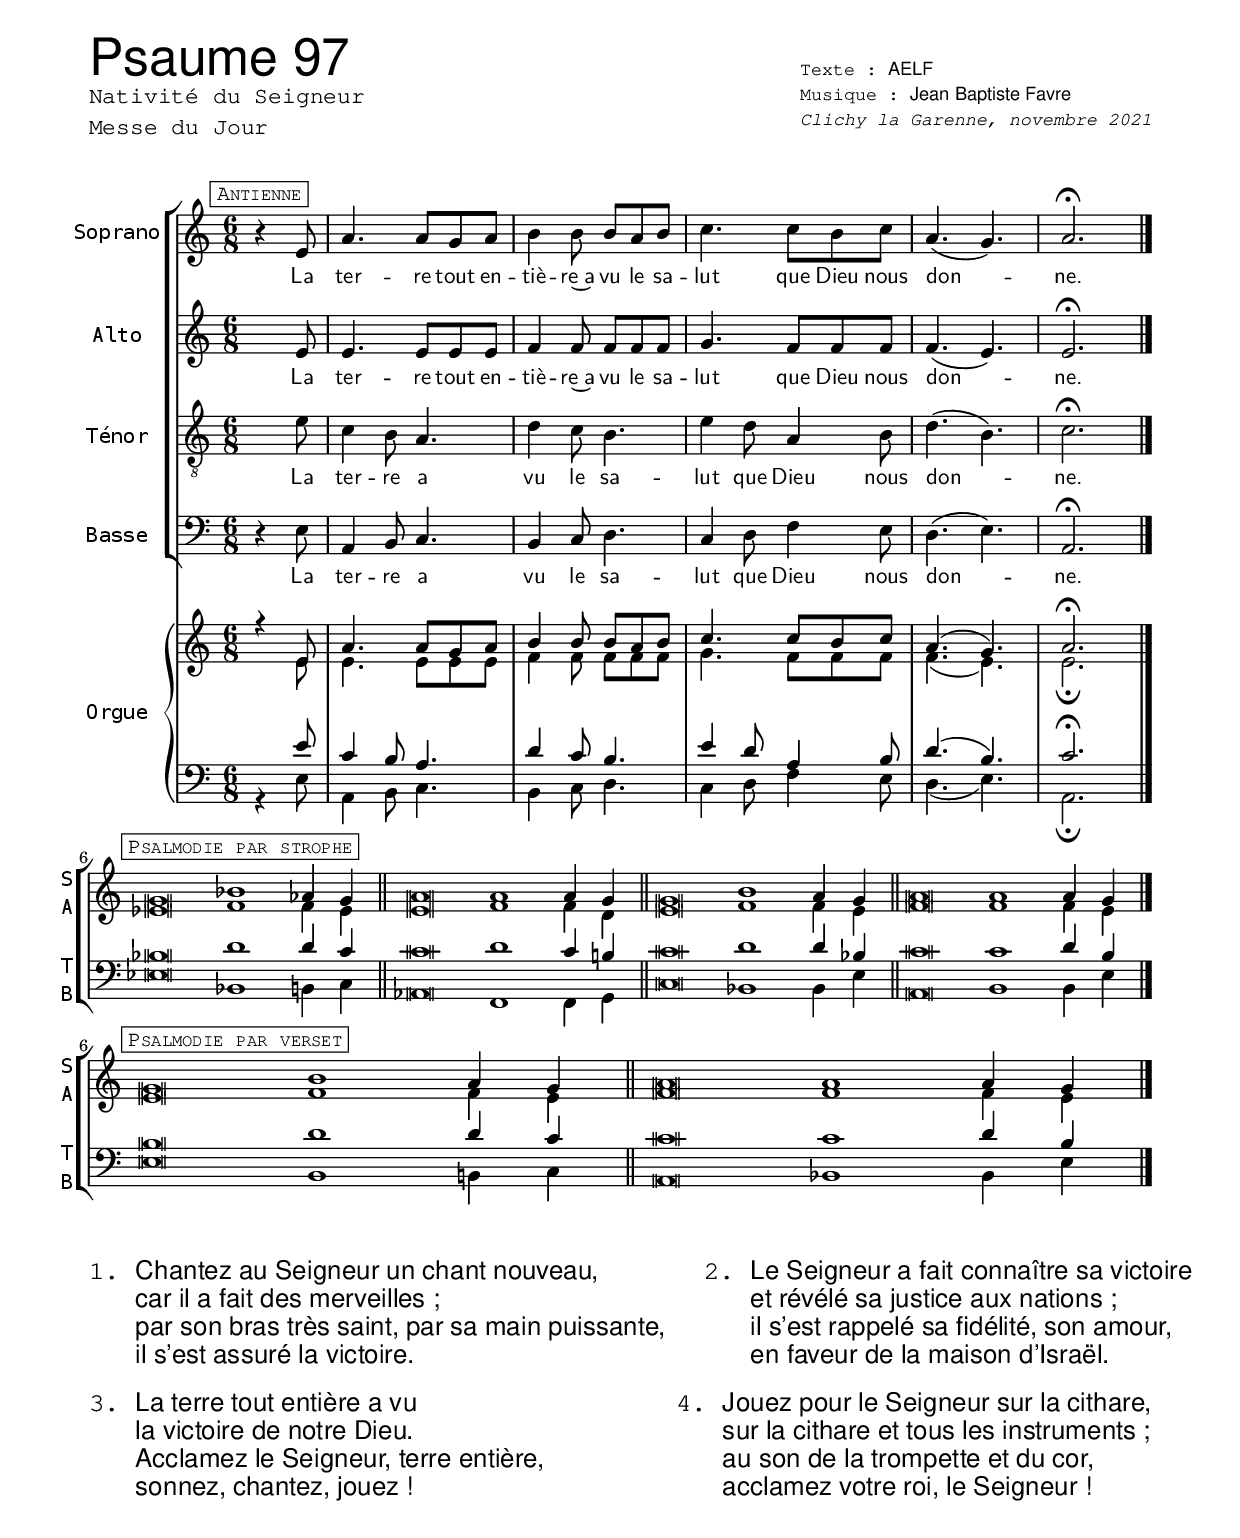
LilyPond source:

\version "2.18.2"
\language "english"
\include "../libs/commonFunctions.ily"

tempoVerseRallentando = {
  \set Score.tempoHideNote = ##t
  \tempo 4=60
}
tempoVerseAcelerando = {
  \set Score.tempoHideNote = ##t
  \tempo 2=120
}

scoreHeader = \header {
  title = "Psaume 97"
  subtitle = \markup { \column { "Nativité du Seigneur" "Messe du Jour" }}
  composer = "Jean Baptiste Favre"
  poet = "AELF"
  date = "Clichy la Garenne, novembre 2021"
}

global = {
  \key a \minor
  \time 6/8
}

%%%%%%%%%%%%%%%%%%%%%%%%%%%%%%
%%%%%%%%%% Antiphon %%%%%%%%%%
%%%%%%%%%%%%%%%%%%%%%%%%%%%%%%

antiphonRythm = {
 \partial 4. s4. s2.*5 \bar "|." \break
}
antiphonMusicSoprano = \relative c' {
  \markCustom "Antienne"
  \partial 4. r4 e8 a4. a8 g a b4 b8 b a b c4. c8 b c a4. (g) a2.
  }

antiphonMusicAlto = \relative c' {
  \partial 4. s4 e8 e4. e8 e e f4 f8 f f f g4. f8 f f f4. (e4.) e2.
  }

antiphonMusicTenor =  \relative c' {
  \partial 4. s4 e8 c4 b8 a4. d4 c8 b4. e4 d8 a4 b8 d4. (b4.) c2.
  }

antiphonMusicBass =  \relative c {
  \partial 4. r4 e8 a,4 b8 c4. b4 c8 d4. c4 d8 f4 e8 d4. (e) a,2.
  }

antiphonLyrics = \lyricmode {
  La ter -- re tout en -- tiè -- re~a vu le sa -- lut que Dieu nous don -- ne.
  }

antiphonLyricsSoprano = \antiphonLyrics
antiphonLyricsAlto = \antiphonLyrics
antiphonLyricsTenor = \lyricmode {
  La ter -- re a vu le sa -- lut que Dieu nous don -- ne.
  }
antiphonLyricsBass = \antiphonLyricsTenor

%%%%%%%%%%%%%%%%%%%%%%%%%%%%%%%%%%%%%%%%%%%%%%
%%%%%%%%%%          Verses          %%%%%%%%%%
%%%%%%%%%%%%%%%%%%%%%%%%%%%%%%%%%%%%%%%%%%%%%%
verseStropheRythm = {
  \accidentalStyle forget
  \once \override Score.RehearsalMark.break-align-symbols = #'(clef)
  \markCustom "Psalmodie par strophe" \cadenzaOn
  \tempoVerseAcelerando s\breve s1 \tempoVerseRallentando s4 s4 \bar "||"
  \tempoVerseAcelerando s\breve s1 \tempoVerseRallentando s4 s4 \bar "||"
  \tempoVerseAcelerando s\breve s1 \tempoVerseRallentando s4 s4 \bar "||"
  \tempoVerseAcelerando s\breve s1 \tempoVerseRallentando s4 s4 \bar "|." \break
}
verseRythm = {
  \markCustom "Psalmodie par verset" \cadenzaOn
  \tempoVerseAcelerando s\breve s1 \tempoVerseRallentando s4 s4 \bar "||"
  \tempoVerseAcelerando s\breve s1 \tempoVerseRallentando s4 s4 \bar "|."
}
verseStropheMusicSoprano = \relative c'' {
  g\breve bf1 af4 g
  af\breve af1 af4 g
  g\breve bf1 af4 g
  af\breve af1 af4 g
  }
verseMusicSoprano = \relative c'' {
  g\breve bf1 af4 g
  af\breve af1 af4 g
  }
verseStropheMusicAlto = \relative c' {
  ef\breve f1 f4 ef
  ef\breve f1 f4 d
  ef\breve f1 f4 ef
  f\breve f1 f4 ef
  }
verseMusicAlto = \relative c' {
  ef\breve f1 f4 ef
  f\breve f1 f4 ef
  }

verseStropheMusicTenor = \relative c' {
  bf\breve d1 d4 c
  c\breve d1 c4 b
  c\breve d1 d4 bf
  c\breve c1 d4 bf
  }
verseMusicTenor = \relative c' {
  bf\breve d1 d4 c
  c\breve c1 d4 bf
  }

verseStropheMusicBass = \relative c {
  ef\breve bf1 b4 c4
  af\breve f1 f4 g
  c\breve bf1 bf4 ef
  af,\breve bf1 bf4 ef
  }
verseMusicBass = \relative c {
  ef\breve bf1 b4 c4
  af\breve bf1 bf4 ef
  }

verseLyrics = \markuplist {
  \override #'(font-family . sans)
  \override #'(font-size . 2)
  \column {
    \fill-line {
      \left-column{
        \concat { \typewriter "1. " "Chantez au Seigneur un chant nouveau,"}
        \concat { \typewriter "   " "car il a fait des merveilles&nbsp;;"}
        \concat { \typewriter "   " "par son bras très saint, par sa main puissante,"}
        \concat { \typewriter "   " "il s’est assuré la victoire."}
      }
      \hspace #1
      \left-column{
        \concat { \typewriter "2. " "Le Seigneur a fait connaître sa victoire"}
        \concat { \typewriter "   " "et révélé sa justice aux nations&nbsp;;"}
        \concat { \typewriter "   " "il s’est rappelé sa fidélité, son amour,"}
        \concat { \typewriter "   " "en faveur de la maison d’Israël."}
      }
    }
    \vspace #1
    \fill-line {
      \column {
        \concat { \typewriter "3. " "La terre tout entière a vu"}
        \concat { \typewriter "   " "la victoire de notre Dieu."}
        \concat { \typewriter "   " "Acclamez le Seigneur, terre entière,"}
        \concat { \typewriter "   " "sonnez, chantez, jouez&nbsp;!"}
      }
      \hspace #1
      \left-column{
        \concat { \typewriter "4. " "Jouez pour le Seigneur sur la cithare,"}
        \concat { \typewriter "   " "sur la cithare et tous les instruments ;"}
        \concat { \typewriter "   " "au son de la trompette et du cor,"}
        \concat { \typewriter "   " "acclamez votre roi, le Seigneur&nbsp;!"}
      }
    }
  }
}

%%%%%%%%%%%%%%%%%%%%%%%%%%%%%%%%%%%%%%%%%%%%%%%%%%%%%%%%%%%%%%%%%%%%%
%%%%%%%%%%%%%%%%%%%          Draw score          %%%%%%%%%%%%%%%%%%%%
%%%%%%%%%%%%%%%%%%%%%%%%%%%%%%%%%%%%%%%%%%%%%%%%%%%%%%%%%%%%%%%%%%%%%
% Load Piano settings & layout
partition = {
  <<
    % Antienne à 4 voix mixtes
    %\include "../libs/layouts/commonAntiphonFourVoices.ily"
    \new ChoirStaff = "Antophon4Voices" <<
      \new Staff = "AntiphonSopranoStaff" <<
        \once \override Staff.VerticalAxisGroup.remove-first = ##t
        \set Staff.instrumentName = "Soprano"
        \clef "treble"
        \new Dynamics \antiphonRythm
        \new Voice = "antiphonSoprano" { \global \antiphonMusicSoprano\fermata}
        \new Lyrics \lyricsto "antiphonSoprano" { \antiphonLyricsSoprano }
      >>
      \new Staff = "AntiphonAltoStaff" <<
        \once \override Staff.VerticalAxisGroup.remove-first = ##t
        \set Staff.instrumentName = "Alto"
        \clef "treble"
        \new Dynamics \antiphonRythm
        \new Voice = "antiphonAlto" { \global \antiphonMusicAlto\fermata }
        \new Lyrics \lyricsto "antiphonAlto" { \antiphonLyricsAlto }
      >>
      \new Staff = "AntiphonTenorStaff" <<
        \once \override Staff.VerticalAxisGroup.remove-first = ##t
        \set Staff.instrumentName = "Ténor"
        \clef "treble_8"
        \new Dynamics \antiphonRythm
        \new Voice = "antiphonTenor" { \global \antiphonMusicTenor\fermata }
        \new Lyrics \lyricsto "antiphonTenor" { \antiphonLyricsTenor }
      >>
      \new Staff  = "AntiphonBassStaff" <<
        \once \override Staff.VerticalAxisGroup.remove-first = ##t
        \set Staff.instrumentName = "Basse"
        \clef "bass"
        \new Dynamics \antiphonRythm
        \new Voice = "AntiphonBass" { \global \antiphonMusicBass\fermata }
        \new Lyrics \lyricsto "AntiphonBass" { \antiphonLyricsBass }
      >>
    >>
    %\include "../libs/layouts/commonPiano.ily"
    \new PianoStaff
    <<
      \set PianoStaff.instrumentName = #"Orgue"
      \new Staff <<
        \set Staff.printPartCombineTexts = ##f
        \once \override Staff.VerticalAxisGroup.remove-first = ##t
        \clef treble
        \new Voice = "soprani" {\global \voiceOne \antiphonMusicSoprano\fermata }
        \new Voice = "alti" {\global \voiceTwo \antiphonMusicAlto\fermata }
      >>
      \new Staff <<
        \set Staff.printPartCombineTexts = ##f
        \once \override Staff.VerticalAxisGroup.remove-first = ##t
        \clef bass
        \new Voice = "tenors" {\global \voiceThree \antiphonMusicTenor\fermata }
        \new Voice = "bass" {\global \voiceFour \antiphonMusicBass\fermata }
      >>
    >>
    % Psalmodie à 4 voix mixtes
    %\include "../libs/layouts/commonVerseFourVoices.ily"
    \new ChoirStaff = "versePsalmody"
    <<
      \new Staff = "verseSopranoAlto" <<
        \set Staff.shortInstrumentName = \markup { \right-column { "S" "A" } }
        \once \override Staff.VerticalAxisGroup.remove-first = ##t
        \global
        \clef treble
        \new Dynamics {\silence \antiphonMusicSoprano \verseStropheRythm \verseRythm}
        \new Voice = "verseSoprano" << \voiceOne {\silence \antiphonMusicSoprano \cadenzaOn \verseStropheMusicSoprano \verseMusicSoprano } >>
        \new Voice = "verseAlto" << \voiceTwo {\silence \antiphonMusicSoprano \cadenzaOn \verseStropheMusicAlto \verseMusicAlto } >>
      >>
      \new Staff = "verseTenorBass" <<
        \set Staff.shortInstrumentName = \markup { \right-column { "T" "B" } }
        \once \override Staff.VerticalAxisGroup.remove-first = ##t
        \global
        \clef bass
        \new Dynamics {\silence \antiphonMusicSoprano \verseStropheRythm \verseRythm}
        \new Voice = "verseTenor" << \voiceOne {\silence \antiphonMusicSoprano \cadenzaOn \verseStropheMusicTenor \verseMusicTenor } >>
        \new Voice = "verseBass" << \voiceTwo {\silence \antiphonMusicSoprano \cadenzaOn \verseStropheMusicBass \verseMusicBass } >>
      >>
    >>
  >>
}
%%%%%%%%%%%%% PARTITION VISUELLE %%%%%%%%%%%%%
% PDF output
\paper {
  top-margin = 1.5\cm
  bottom-margin = 1.5\cm
  left-margin = 1.5\cm
  right-margin = 1.5\cm
  markup-system-spacing = #'((basic-distance . 10)
     (minimum-distance . 10)
     (padding . 5)
     (stretchability . 5))
 system-system-spacing = #'((basic-distance . 5)
     (minimum-distance . 5)
     (padding . 1)
     (stretchability . 5))
  #(define fonts
    (set-global-fonts
     #:music "emmentaler"
     #:brace "emmentaler"
     #:roman "Latin Modern Roman"
     #:sans "Cantarell"
    ))
  #(include-special-characters)
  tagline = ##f
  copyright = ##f
  scoreTitleMarkup = \markup \columns {
    \fill-line {
      \column {
        \line {
          \left-column {
            \fontsize #8 \sans \fromproperty #'header:title
            \fontsize #1 \typewriter \fromproperty #'header:subtitle
          }
        }
      }
      \column {
        \line {
          \fontsize #-1
          \left-column {
            \line { \concat { \typewriter "Texte&nbsp;: " \sans \fromproperty #'header:poet \bold " " } }
            \line { \concat { \typewriter "Musique&nbsp;: " \sans \fromproperty #'header:composer \bold " " } }
            \typewriter \italic \fromproperty #'header:date
          }
        }
      }
    }
  }
}

#(set-global-staff-size 18)
\score {
  \partition
  \layout {
      ragged-last = ##f
      \context {
          \Staff
          \RemoveEmptyStaves
          \override NoteHead #'style = #'altdefault
          \override InstrumentName #'font-name = #"Monospace Regular"
      }
      \context {
          \PianoStaff
          \RemoveEmptyStaves
          \override NoteHead #'style = #'altdefault
          \override InstrumentName #'font-name = #"Monospace Regular"
      }
      \context {
          \ChoirStaff
          \RemoveEmptyStaves
          \override NoteHead #'style = #'altdefault
          \override InstrumentName #'font-name = #"Monospace Regular"
      }
      \override LyricText #'font-name = #"Latin Modern Sans"
      \override Score.RehearsalMark.font-family = #'typewriter
  }
  \scoreHeader
}
\verseLyrics

% Midi output
partitionStrophe = {
      \new PianoStaff = "antiphonMusic"
      <<
        \new Staff <<
          \global \clef treble
          \new Dynamics \antiphonRythm
          \new Voice = "antiphonMusicSoprano" \antiphonMusicSoprano
          \new Voice = "antiphonMusicAlto" \antiphonMusicAlto
        >>
        \new Staff <<
          \global \clef bass
          \new Dynamics \antiphonRythm
          \new Voice = "antiphonMusicTenor" \antiphonMusicTenor
          \new Voice = "antiphonMusicBass" \antiphonMusicBass
        >>
      >>
      \new ChoirStaff = "verseMusic"
      <<
        \new Staff = "verseMusicSA"
        <<
          \global
          \clef treble
          \new Dynamics {\verseStropheRythm}
          \new Voice = "verseMusicSoprano" \verseStropheMusicSoprano
          \new Voice = "verseMusicAlto" \verseStropheMusicAlto
        >>
        \new Staff = "verseMusicTB"
        <<
          \global
          \clef bass
          \new Dynamics {\verseStropheRythm}
          \new Voice = "verseMusicTenor" \verseStropheMusicTenor
          \new Voice = "verseMusicBass" \verseStropheMusicBass
        >>
      >>
    }
partitionVerset = {
      \new PianoStaff = "antiphonMusic"
      <<
        \new Staff <<
          \global \clef treble
          \new Dynamics \antiphonRythm
          \new Voice = "antiphonMusicSoprano" \antiphonMusicSoprano
          \new Voice = "antiphonMusicAlto" \antiphonMusicAlto
        >>
        \new Staff <<
          \global \clef bass
          \new Dynamics \antiphonRythm
          \new Voice = "antiphonMusicTenor" \antiphonMusicTenor
          \new Voice = "antiphonMusicBass" \antiphonMusicBass
        >>
      >>
      \new ChoirStaff = "verseMusic"
      <<
        \new Staff = "verseMusicSA"
        <<
          \global
          \clef treble
          \new Dynamics {\verseRythm}
          \new Voice = "verseMusicSoprano" \verseMusicSoprano
          \new Voice = "verseMusicAlto" \verseMusicAlto
        >>
        \new Staff = "verseMusicTB"
        <<
          \global
          \clef bass
          \new Dynamics {\verseRythm}
          \new Voice = "verseMusicTenor" \verseMusicTenor
          \new Voice = "verseMusicBass" \verseMusicBass
        >>
      >>
    }

\book {
\bookOutputSuffix "Verset"
\score {
  <<
    \keepWithTag #'audio \unfoldRepeats \partitionVerset
    \context Staff = "Soprano" {
      \set Score.midiMinimumVolume = #0.5
      \set Score.midiMaximumVolume = #0.7
      \set Staff.midiMinimumVolume = #0.8
      \set Staff.midiMaximumVolume = #1
    }
    \context Voice = "Soprano" {
      \set Score.midiMinimumVolume = #0.5
      \set Score.midiMaximumVolume = #0.7
      \set Staff.midiMinimumVolume = #0.8
      \set Staff.midiMaximumVolume = #1
    }
  >>
  \midi { \set midiMergeUnisons = ##t  \tempo 4. = 55}
}
}
\book {
\bookOutputSuffix "Strophe"
\score {
  <<
    \keepWithTag #'audio \unfoldRepeats \partitionStrophe
    \context Staff = "Soprano" {
      \set Score.midiMinimumVolume = #0.5
      \set Score.midiMaximumVolume = #0.7
      \set Staff.midiMinimumVolume = #0.8
      \set Staff.midiMaximumVolume = #1
    }
    \context Voice = "Soprano" {
      \set Score.midiMinimumVolume = #0.5
      \set Score.midiMaximumVolume = #0.7
      \set Staff.midiMinimumVolume = #0.8
      \set Staff.midiMaximumVolume = #1
    }
  >>
  \midi { \set midiMergeUnisons = ##t \tempo 4. = 55}
}
}